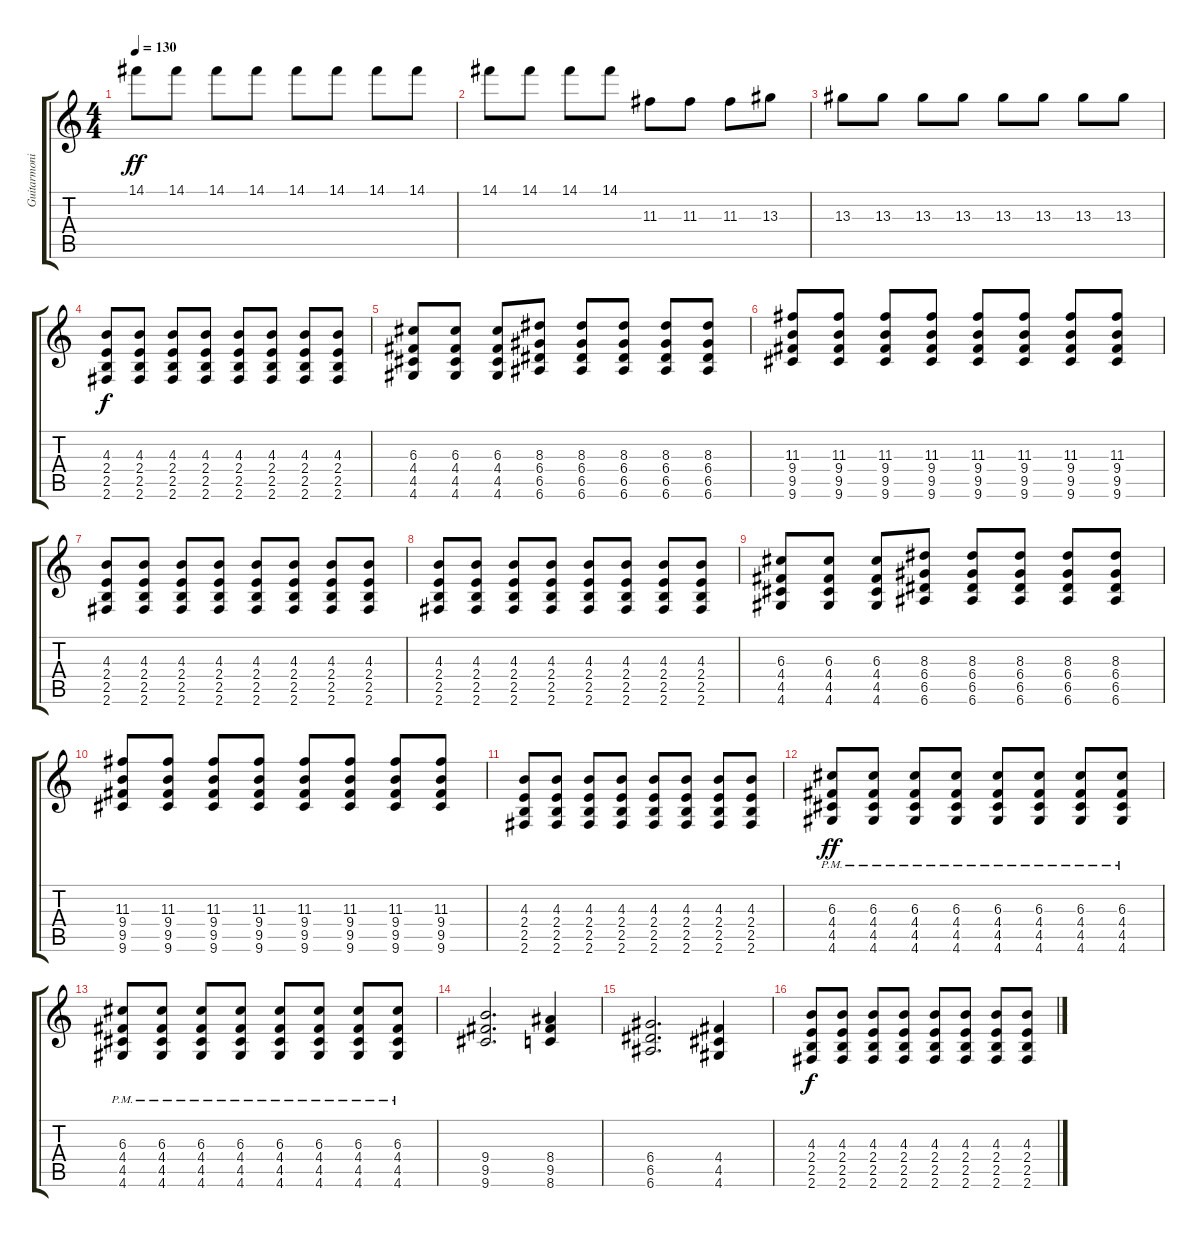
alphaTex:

\track ("Guitarmonics" "Guitarmoni") {instrument acousticguitarsteel}
\staff {score tabs}
\tuning (E4 B3 G3 D3 A2 E2) {hide}
\ts (4 4)
\tempo 130
\clef g2
\ks c
14.1.8{dy ff} 14.1.8 14.1.8 14.1.8 14.1.8 14.1.8 14.1.8 14.1.8 |
14.1.8 14.1.8 14.1.8 14.1.8 11.3.8 11.3.8 11.3.8 13.3.8 |
13.3.8 13.3.8 13.3.8 13.3.8 13.3.8 13.3.8 13.3.8 13.3.8 |
(4.3 2.4 2.5 2.6).8{dy f} (4.3 2.4 2.5 2.6).8 (4.3 2.4 2.5 2.6).8 (4.3 2.4 2.5 2.6).8 (4.3 2.4 2.5 2.6).8 (4.3 2.4 2.5 2.6).8 (4.3 2.4 2.5 2.6).8 (4.3 2.4 2.5 2.6).8 |
(6.3 4.4 4.5 4.6).8 (6.3 4.4 4.5 4.6).8 (6.3 4.4 4.5 4.6).8 (8.3 6.4 6.5 6.6).8 (8.3 6.4 6.5 6.6).8 (8.3 6.4 6.5 6.6).8 (8.3 6.4 6.5 6.6).8 (8.3 6.4 6.5 6.6).8 |
(11.3 9.4 9.5 9.6).8 (11.3 9.4 9.5 9.6).8 (11.3 9.4 9.5 9.6).8 (11.3 9.4 9.5 9.6).8 (11.3 9.4 9.5 9.6).8 (11.3 9.4 9.5 9.6).8 (11.3 9.4 9.5 9.6).8 (11.3 9.4 9.5 9.6).8 |
(4.3 2.4 2.5 2.6).8 (4.3 2.4 2.5 2.6).8 (4.3 2.4 2.5 2.6).8 (4.3 2.4 2.5 2.6).8 (4.3 2.4 2.5 2.6).8 (4.3 2.4 2.5 2.6).8 (4.3 2.4 2.5 2.6).8 (4.3 2.4 2.5 2.6).8 |
(4.3 2.4 2.5 2.6).8 (4.3 2.4 2.5 2.6).8 (4.3 2.4 2.5 2.6).8 (4.3 2.4 2.5 2.6).8 (4.3 2.4 2.5 2.6).8 (4.3 2.4 2.5 2.6).8 (4.3 2.4 2.5 2.6).8 (4.3 2.4 2.5 2.6).8 |
(6.3 4.4 4.5 4.6).8 (6.3 4.4 4.5 4.6).8 (6.3 4.4 4.5 4.6).8 (8.3 6.4 6.5 6.6).8 (8.3 6.4 6.5 6.6).8 (8.3 6.4 6.5 6.6).8 (8.3 6.4 6.5 6.6).8 (8.3 6.4 6.5 6.6).8 |
(11.3 9.4 9.5 9.6).8 (11.3 9.4 9.5 9.6).8 (11.3 9.4 9.5 9.6).8 (11.3 9.4 9.5 9.6).8 (11.3 9.4 9.5 9.6).8 (11.3 9.4 9.5 9.6).8 (11.3 9.4 9.5 9.6).8 (11.3 9.4 9.5 9.6).8 |
(4.3 2.4 2.5 2.6).8 (4.3 2.4 2.5 2.6).8 (4.3 2.4 2.5 2.6).8 (4.3 2.4 2.5 2.6).8 (4.3 2.4 2.5 2.6).8 (4.3 2.4 2.5 2.6).8 (4.3 2.4 2.5 2.6).8 (4.3 2.4 2.5 2.6).8 |
(6.3{pm} 4.4{pm} 4.5{pm} 4.6{pm}).8{dy ff} (6.3{pm} 4.4{pm} 4.5{pm} 4.6{pm}).8 (6.3{pm} 4.4{pm} 4.5{pm} 4.6{pm}).8 (6.3{pm} 4.4{pm} 4.5{pm} 4.6{pm}).8 (6.3{pm} 4.4{pm} 4.5{pm} 4.6{pm}).8 (6.3{pm} 4.4{pm} 4.5{pm} 4.6{pm}).8 (6.3{pm} 4.4{pm} 4.5{pm} 4.6{pm}).8 (6.3{pm} 4.4{pm} 4.5{pm} 4.6{pm}).8 |
(6.3{pm} 4.4{pm} 4.5{pm} 4.6{pm}).8 (6.3{pm} 4.4{pm} 4.5{pm} 4.6{pm}).8 (6.3{pm} 4.4{pm} 4.5{pm} 4.6{pm}).8 (6.3{pm} 4.4{pm} 4.5{pm} 4.6{pm}).8 (6.3{pm} 4.4{pm} 4.5{pm} 4.6{pm}).8 (6.3{pm} 4.4{pm} 4.5{pm} 4.6{pm}).8 (6.3{pm} 4.4{pm} 4.5{pm} 4.6{pm}).8 (6.3{pm} 4.4{pm} 4.5{pm} 4.6{pm}).8 |
(9.4 9.5 9.6).2{d} (8.4 9.5 8.6).4 |
(6.4 6.5 6.6).2{d} (4.4 4.5 4.6).4 |
(4.3 2.4 2.5 2.6).8{dy f} (4.3 2.4 2.5 2.6).8 (4.3 2.4 2.5 2.6).8 (4.3 2.4 2.5 2.6).8 (4.3 2.4 2.5 2.6).8 (4.3 2.4 2.5 2.6).8 (4.3 2.4 2.5 2.6).8 (4.3 2.4 2.5 2.6).8
